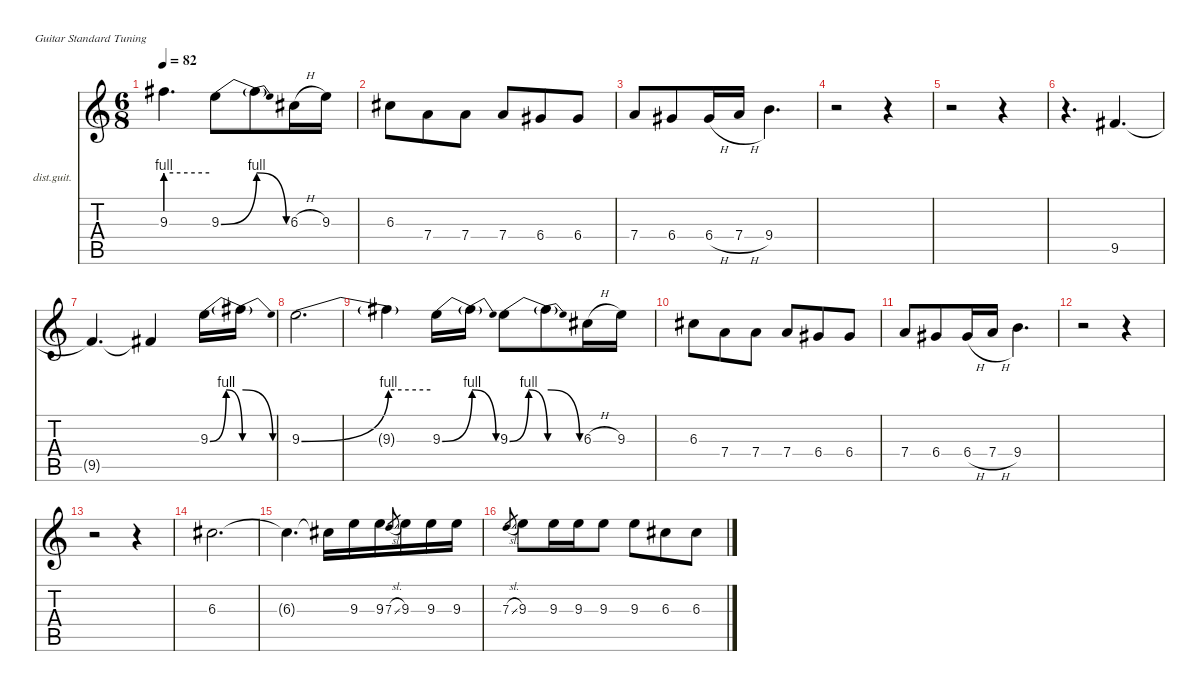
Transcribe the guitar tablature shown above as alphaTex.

\defaultSystemsLayout 4
\hideDynamics
\bracketExtendMode nobrackets
\firstSystemTrackNameOrientation horizontal
\otherSystemsTrackNameOrientation horizontal
\track ("Harmony Guitar 1" "dist.guit.") {instrument distortionguitar}
\staff {score tabs}
\tuning (E4 B3 G3 D3 A2 E2)
\ts (6 8)
\tempo 82
\clef g2
\ks c
9.3{be (hold 0 4 60 4) t}.4{d dy f} 9.3{be (bend 0 0 60 4)}.8{dy ff} 9.3{be (release 0 4 60 0) t}.8{dy f} 6.3{h acc #}.16 9.3.16{dy ff} |
6.3{acc #}.8 7.4.8 7.4.8 7.4.8 6.4{acc #}.8 6.4{acc #}.8 |
7.4.8 6.4{acc #}.8 6.4{h acc #}.16{dy f} 7.4{h}.16 9.4.4{d dy ff} |
r.2 r.4 |
r.2 r.4 |
r.4{d} 9.5{acc #}.4{d} |
9.5{t acc #}.4{d dy f} 9.5{t acc #}.4 9.3{be (bendrelease 0 0 30 4 30 4 60 0)}.16{dy ff} 9.3{be (release 0 4 60 0) t}.16{dy f} |
9.3{be (bend 0 0 60 4)}.2{d dy ff} |
9.3{be (hold 0 4 60 4) t}.4{dy f} 9.3{be (bend 0 0 60 4)}.16{dy ff} 9.3{be (release 0 4 60 0) t}.16{dy f} 9.3{be (bendrelease 0 0 30 4 30 4 60 0)}.8{dy ff} 9.3{be (release 0 4 60 0) t}.8{dy f} 6.3{h acc #}.16 9.3.16{dy ff} |
6.3{acc #}.8 7.4.8 7.4.8 7.4.8 6.4{acc #}.8 6.4{acc #}.8 |
7.4.8 6.4{acc #}.8 6.4{h acc #}.16{dy f} 7.4{h}.16 9.4.4{d dy ff} |
r.2 r.4 |
r.2 r.4 |
6.3{acc #}.2{d} |
6.3{t acc #}.4{d dy f} 6.3{t acc #}.16 9.3.16{dy ff} 9.3.16 7.3{sl}.8{gr dy mf} 9.3.16{dy ff} 9.3.16 9.3.16 |
7.3{sl}.8{gr dy mf} 9.3.8{dy ff} 9.3.16 9.3.16 9.3.8 9.3.8 6.3{acc #}.8 6.3{acc #}.8
